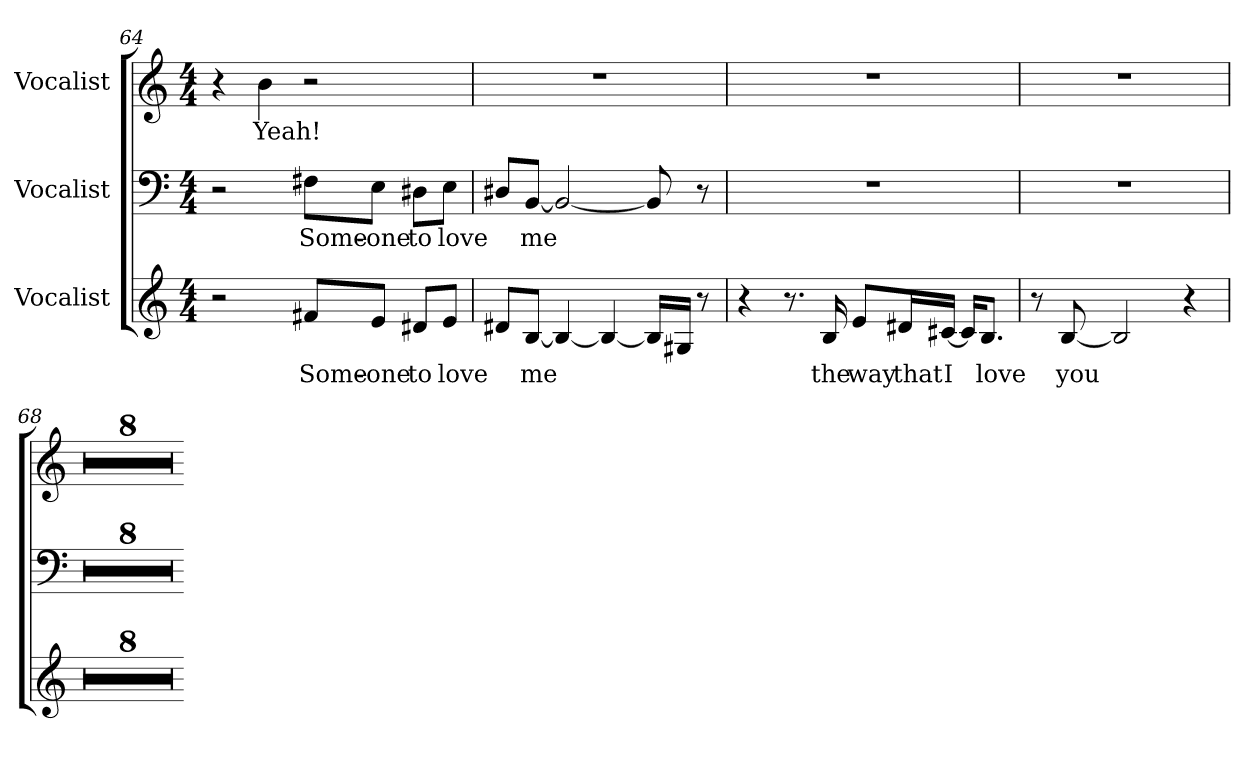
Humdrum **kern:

**kern	**text	**kern	**text	**kern	**text
*part3	*part3	*part2	*part2	*part1	*part1
*staff3	*staff3	*staff2	*staff2	*staff1	*staff1
*I"Vocalist	*	*I"Vocalist	*	*I"Vocalist	*
*clefG2	*	*clefF4	*	*clefG2	*
*M4/4	*	*M4/4	*	*M4/4	*
=64	=64	=64	=64	=64	=64
2r	.	2r	.	4r	.
.	.	.	.	4b	Yeah!
8f#X/L	Some-	8F#X\L	Some-	2r	.
8e/J	-one	8E\J	-one	.	.
8d#X/L	to	8D#X\L	to	.	.
8e/J	love	8E\J	love	.	.
=65	=65	=65	=65	=65	=65
8d#X/L	_	8D#X/L	_	1r	.
[8B/J	me	[8BB/J	me	.	.
4B_	_	2BB_	_	.	.
4B_	_	.	.	.	.
16B/LL]	_	8BB]	_	.	.
16G#X/JJ	_	.	.	.	.
8r	.	8r	.	.	.
=66	=66	=66	=66	=66	=66
4r	.	1r	.	1r	.
8.r	.	.	.	.	.
16B	the	.	.	.	.
8e/L	way	.	.	.	.
16d#X/L	that	.	.	.	.
[16c#X/JJ	I	.	.	.	.
16c#/KL]	_	.	.	.	.
8.B/J	love	.	.	.	.
=67	=67	=67	=67	=67	=67
8r	.	1r	.	1r	.
[8B	you	.	.	.	.
2B]	_	.	.	.	.
4r	.	.	.	.	.
=68	=68	=68	=68	=68	=68
1r	.	1r	.	1r	.
=69	=69	=69	=69	=69	=69
1r	.	1r	.	1r	.
=70	=70	=70	=70	=70	=70
1r	.	1r	.	1r	.
=71	=71	=71	=71	=71	=71
1r	.	1r	.	1r	.
=72	=72	=72	=72	=72	=72
1r	.	1r	.	1r	.
=73	=73	=73	=73	=73	=73
1r	.	1r	.	1r	.
=74	=74	=74	=74	=74	=74
1r	.	1r	.	1r	.
=75	=75	=75	=75	=75	=75
1r	.	1r	.	1r	.
=-	=-	=-	=-	=-	=-
*-	*-	*-	*-	*-	*-
